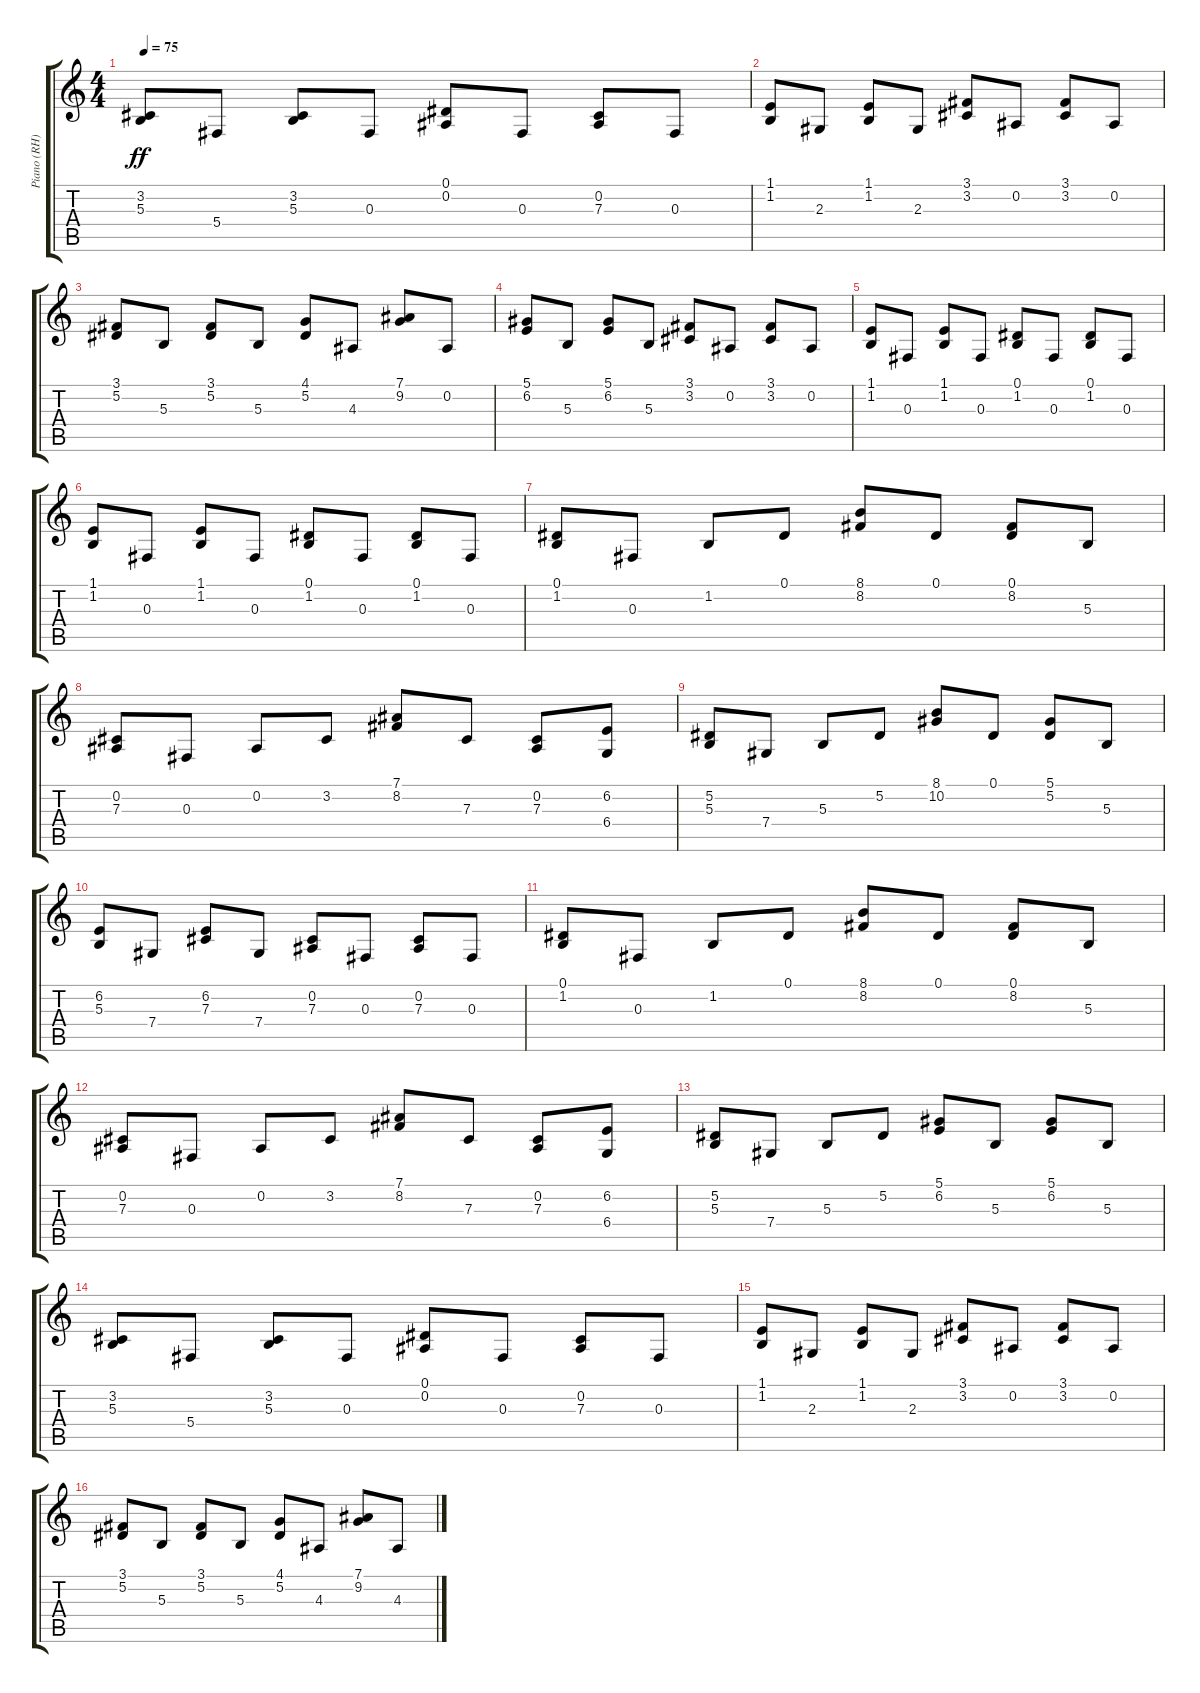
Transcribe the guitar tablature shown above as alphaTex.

\track ("Piano (RH)" "Piano (RH)") {instrument acousticgrandpiano}
\staff {score tabs}
\tuning (Eb4 Bb3 Gb3 Db3 Ab2 Eb2) {hide}
\ts (4 4)
\tempo 75
\clef g2
\ks c
(3.2 5.3).8{dy ff} 5.4.8 (3.2 5.3).8 0.3.8 (0.1 0.2).8 0.3.8 (0.2 7.3).8 0.3.8 |
(1.1 1.2).8 2.3.8 (1.1 1.2).8 2.3.8 (3.1 3.2).8 0.2.8 (3.1 3.2).8 0.2.8 |
(3.1 5.2).8 5.3.8 (3.1 5.2).8 5.3.8 (4.1 5.2).8 4.3.8 (7.1 9.2).8 0.2.8 |
(5.1 6.2).8 5.3.8 (5.1 6.2).8 5.3.8 (3.1 3.2).8 0.2.8 (3.1 3.2).8 0.2.8 |
(1.1 1.2).8 0.3.8 (1.1 1.2).8 0.3.8 (0.1 1.2).8 0.3.8 (0.1 1.2).8 0.3.8 |
(1.1 1.2).8 0.3.8 (1.1 1.2).8 0.3.8 (0.1 1.2).8 0.3.8 (0.1 1.2).8 0.3.8 |
(0.1 1.2).8 0.3.8 1.2.8 0.1.8 (8.1 8.2).8 0.1.8 (0.1 8.2).8 5.3.8 |
(0.2 7.3).8 0.3.8 0.2.8 3.2.8 (7.1 8.2).8 7.3.8 (0.2 7.3).8 (6.2 6.4).8 |
(5.2 5.3).8 7.4.8 5.3.8 5.2.8 (8.1 10.2).8 0.1.8 (5.1 5.2).8 5.3.8 |
(6.2 5.3).8 7.4.8 (6.2 7.3).8 7.4.8 (0.2 7.3).8 0.3.8 (0.2 7.3).8 0.3.8 |
(0.1 1.2).8 0.3.8 1.2.8 0.1.8 (8.1 8.2).8 0.1.8 (0.1 8.2).8 5.3.8 |
(0.2 7.3).8 0.3.8 0.2.8 3.2.8 (7.1 8.2).8 7.3.8 (0.2 7.3).8 (6.2 6.4).8 |
(5.2 5.3).8 7.4.8 5.3.8 5.2.8 (5.1 6.2).8 5.3.8 (5.1 6.2).8 5.3.8 |
(3.2 5.3).8 5.4.8 (3.2 5.3).8 0.3.8 (0.1 0.2).8 0.3.8 (0.2 7.3).8 0.3.8 |
(1.1 1.2).8 2.3.8 (1.1 1.2).8 2.3.8 (3.1 3.2).8 0.2.8 (3.1 3.2).8 0.2.8 |
(3.1 5.2).8 5.3.8 (3.1 5.2).8 5.3.8 (4.1 5.2).8 4.3.8 (7.1 9.2).8 4.3.8
